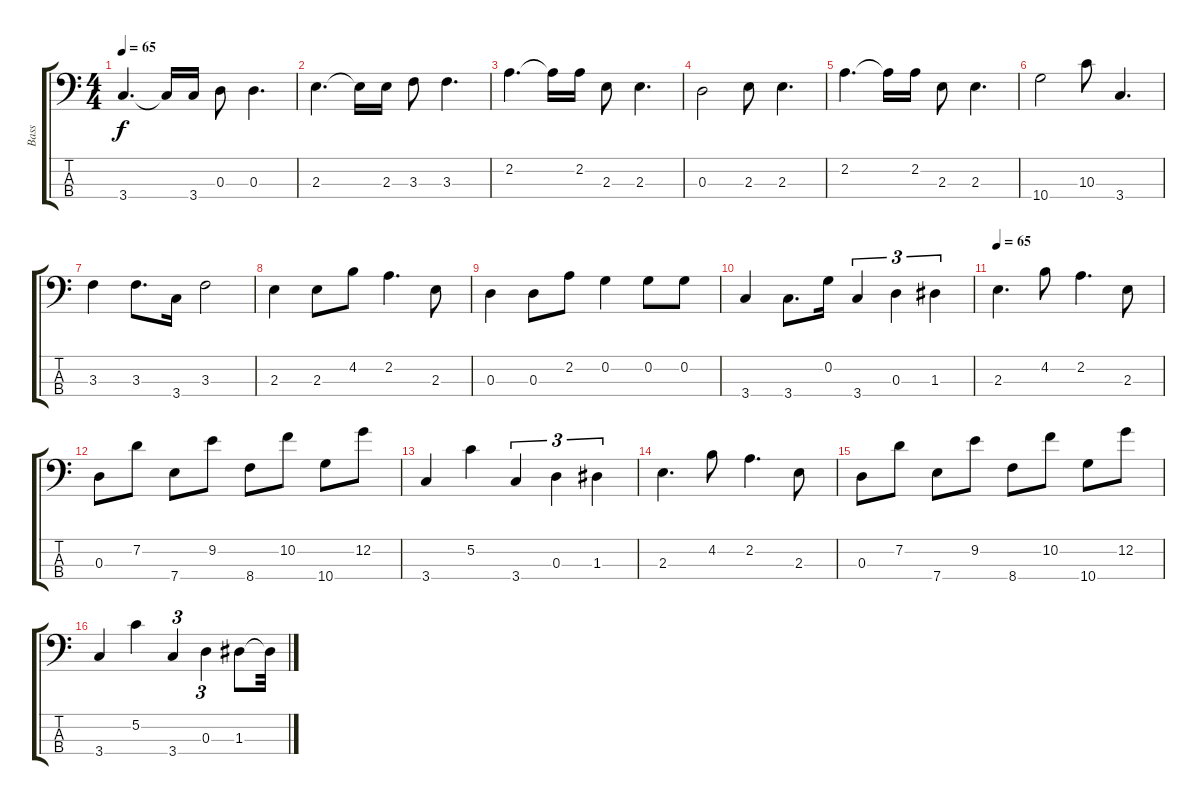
\track ("Bass" "Bass") {instrument electricbassfinger}
\staff {score tabs}
\tuning (C-1 G2 D2 A1) {hide}
\ts (4 4)
\tempo 65
\clef f4
\ks c
3.4.4{d dy f} 3.4{t}.16 3.4.16 0.3.8 0.3.4{d} |
2.3.4{d} 2.3{t}.16 2.3.16 3.3.8 3.3.4{d} |
2.2.4{d} 2.2{t}.16 2.2.16 2.3.8 2.3.4{d} |
0.3.2 2.3.8 2.3.4{d} |
2.2.4{d} 2.2{t}.16 2.2.16 2.3.8 2.3.4{d} |
10.4.2 10.3.8 3.4.4{d} |
3.3.4 3.3.8{d} 3.4.16 3.3.2 |
2.3.4 2.3.8 4.2.8 2.2.4{d} 2.3.8 |
0.3.4 0.3.8 2.2.8 0.2.4 0.2.8 0.2.8 |
3.4.4 3.4.8{d} 0.2.16 3.4.4{tu (3 2)} 0.3.4{tu (3 2)} 1.3.4{tu (3 2)} |
\tempo 65
2.3.4{d} 4.2.8 2.2.4{d} 2.3.8 |
0.3.8 7.2.8 7.4.8 9.2.8 8.4.8 10.2.8 10.4.8 12.2.8 |
3.4.4 5.2.4 3.4.4{tu (3 2)} 0.3.4{tu (3 2)} 1.3.4{tu (3 2)} |
2.3.4{d} 4.2.8{volume 10} 2.2.4{d volume 9} 2.3.8{volume 8} |
0.3.8{volume 8} 7.2.8{volume 7} 7.4.8{volume 7} 9.2.8{volume 6} 8.4.8{volume 6} 10.2.8{volume 5} 10.4.8{volume 5} 12.2.8{volume 5} |
3.4.4{volume 4} 5.2.4{volume 3} 3.4.4{tu (3 2) volume 2} 0.3.4{tu (3 2) volume 2} 1.3.8{volume 1} 1.3{t}.32
